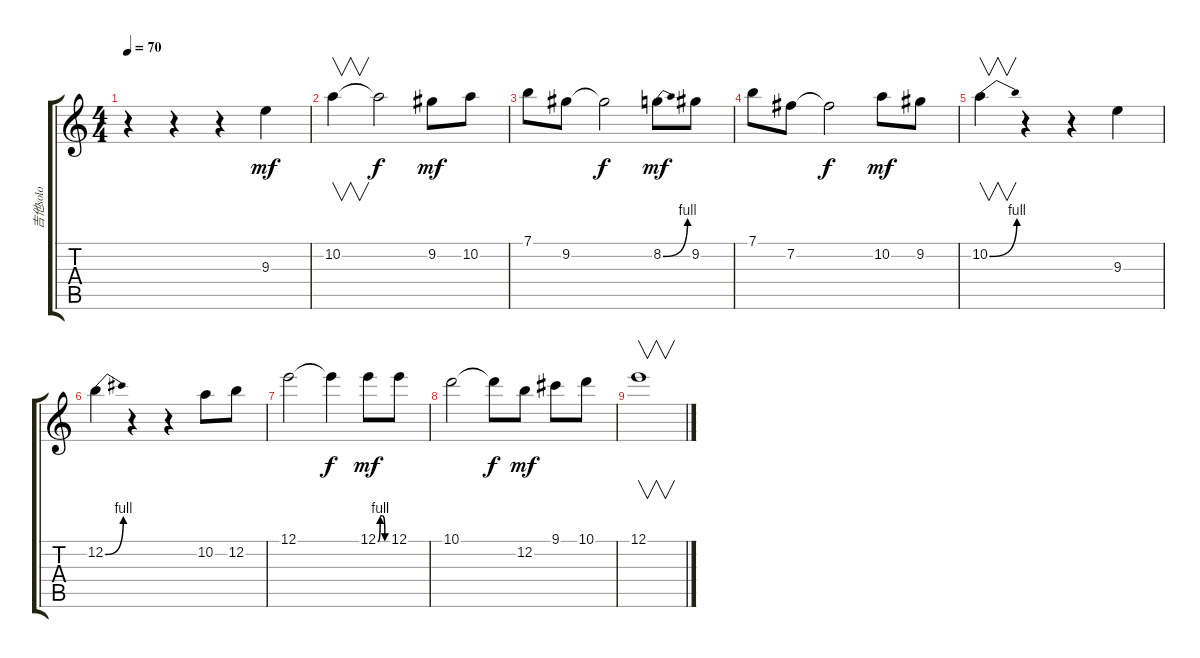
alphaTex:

\track ("吉他solo" "吉他solo") {instrument distortionguitar}
\staff {score tabs}
\tuning (E4 B3 G3 D3 A2 E2) {hide}
\ts (4 4)
\tempo 70
\clef g2
\ks c
r.4{dy mf instrument distortionguitar} r.4 r.4 9.3.4 |
10.2.4{v} 10.2{t}.2{dy f} 9.2.8{dy mf} 10.2.8 |
7.1.8 9.2.8 9.2{t}.2{dy f} 8.2{be (bend 0 0 60 4)}.8{dy mf} 9.2.8 |
7.1.8 7.2.8 7.2{t}.2{dy f} 10.2.8{dy mf} 9.2.8 |
10.2{be (bend 0 0 60 4)}.4{v} r.4 r.4 9.3.4 |
12.2{be (bend 0 0 60 4)}.4 r.4 r.4 10.2.8 12.2.8 |
12.1.2 12.1{t}.4{dy f} 12.1{be (custom 0 0 15 4 30 4 45 0 60 0)}.8{dy mf} 12.1.8 |
10.1.2 10.1{t}.8{dy f} 12.2.8{dy mf} 9.1.8 10.1.8 |
12.1.1{v}
